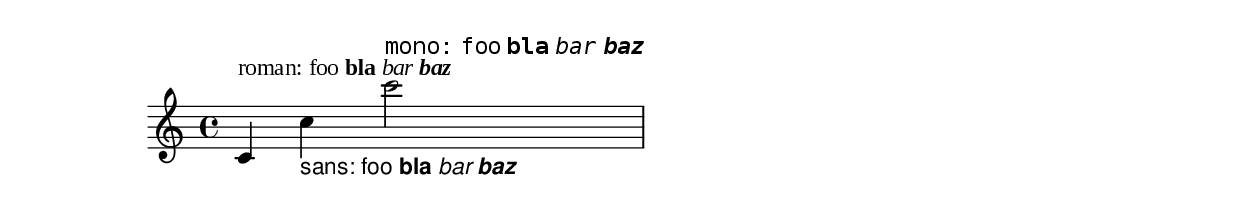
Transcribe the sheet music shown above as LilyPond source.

%% Do not edit this file; it is auto-generated from LSR http://lsr.dsi.unimi.it
%% This file is in the public domain.
\version "2.11.52"

\header {
  lsrtags = "text, tweaks-and-overrides"

  texidoc = "
The default font families for text can be overridden with
@code{make-pango-font-tree}. 

"
  doctitle = "Changing the default text font family"
} % begin verbatim
\paper {
  % change for other default global staff size. 
  myStaffSize = #20
  %{
     run
         lilypond -dshow-available-fonts blabla
     to show all fonts available in the process log.  
  %}

  #(define fonts
    (make-pango-font-tree "Times New Roman"
                          "Nimbus Sans"
                          "Luxi Mono"
;;                        "Helvetica"
;;                        "Courier"
     (/ myStaffSize 20)))
}

\relative {
  c'^\markup {
    roman: foo \bold bla \italic bar \italic \bold baz 
  }
  c'_\markup {
    \override #'(font-family . sans)
    {
      sans: foo \bold bla \italic bar \italic \bold baz
    }
  }
  c'2^\markup {
    \override #'(font-family . typewriter)
    {
      mono: foo \bold bla \italic bar \italic \bold baz
    }
  }
}  

